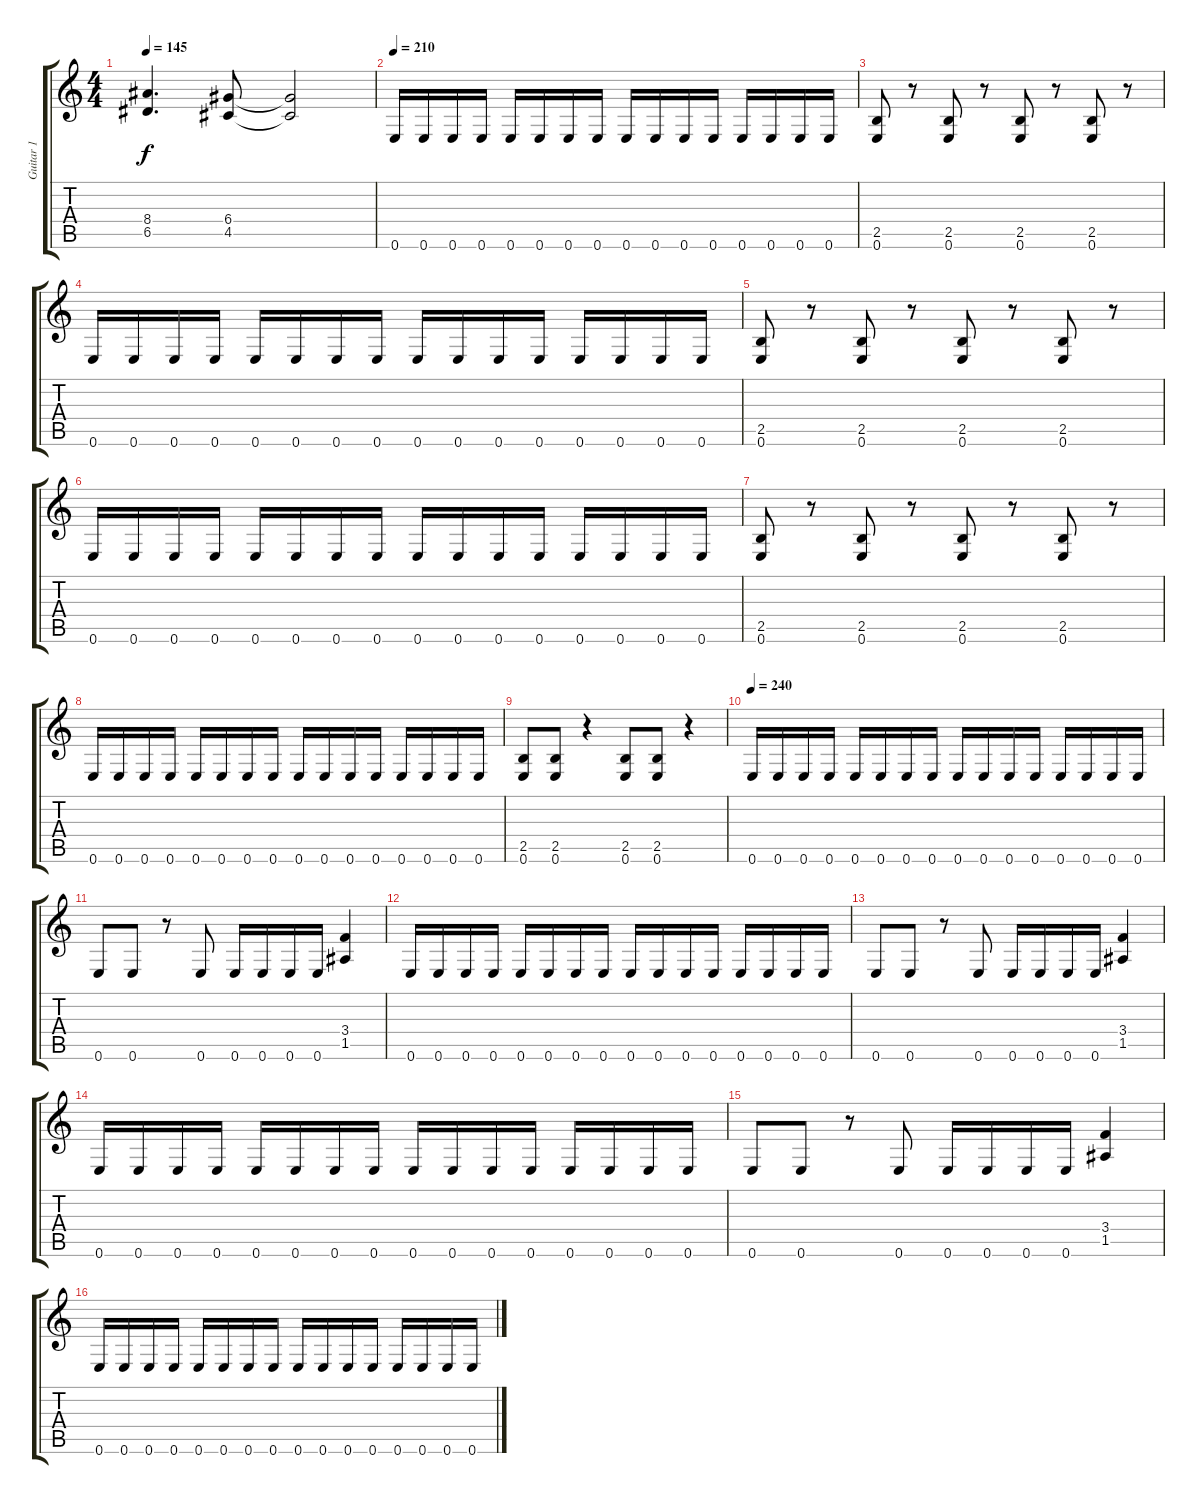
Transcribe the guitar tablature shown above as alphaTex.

\track ("Guitar 1" "Guitar 1") {instrument distortionguitar}
\staff {score tabs}
\tuning (E4 B3 G3 D3 A2 E2) {hide}
\ts (4 4)
\tempo 145
\clef g2
\ks c
(8.4 6.5).4{d dy f} (6.4 4.5).8 (6.4{t} 4.5{t}).2 |
\tempo 210
0.6.16 0.6.16 0.6.16 0.6.16 0.6.16 0.6.16 0.6.16 0.6.16 0.6.16 0.6.16 0.6.16 0.6.16 0.6.16 0.6.16 0.6.16 0.6.16 |
(2.5 0.6).8 r.8 (2.5 0.6).8 r.8 (2.5 0.6).8 r.8 (2.5 0.6).8 r.8 |
0.6.16 0.6.16 0.6.16 0.6.16 0.6.16 0.6.16 0.6.16 0.6.16 0.6.16 0.6.16 0.6.16 0.6.16 0.6.16 0.6.16 0.6.16 0.6.16 |
(2.5 0.6).8 r.8 (2.5 0.6).8 r.8 (2.5 0.6).8 r.8 (2.5 0.6).8 r.8 |
0.6.16 0.6.16 0.6.16 0.6.16 0.6.16 0.6.16 0.6.16 0.6.16 0.6.16 0.6.16 0.6.16 0.6.16 0.6.16 0.6.16 0.6.16 0.6.16 |
(2.5 0.6).8 r.8 (2.5 0.6).8 r.8 (2.5 0.6).8 r.8 (2.5 0.6).8 r.8 |
0.6.16 0.6.16 0.6.16 0.6.16 0.6.16 0.6.16 0.6.16 0.6.16 0.6.16 0.6.16 0.6.16 0.6.16 0.6.16 0.6.16 0.6.16 0.6.16 |
(2.5 0.6).8 (2.5 0.6).8 r.4 (2.5 0.6).8 (2.5 0.6).8 r.4 |
\tempo 240
0.6.16 0.6.16 0.6.16 0.6.16 0.6.16 0.6.16 0.6.16 0.6.16 0.6.16 0.6.16 0.6.16 0.6.16 0.6.16 0.6.16 0.6.16 0.6.16 |
0.6.8 0.6.8 r.8 0.6.8 0.6.16 0.6.16 0.6.16 0.6.16 (3.4 1.5).4 |
0.6.16 0.6.16 0.6.16 0.6.16 0.6.16 0.6.16 0.6.16 0.6.16 0.6.16 0.6.16 0.6.16 0.6.16 0.6.16 0.6.16 0.6.16 0.6.16 |
0.6.8 0.6.8 r.8 0.6.8 0.6.16 0.6.16 0.6.16 0.6.16 (3.4 1.5).4 |
0.6.16 0.6.16 0.6.16 0.6.16 0.6.16 0.6.16 0.6.16 0.6.16 0.6.16 0.6.16 0.6.16 0.6.16 0.6.16 0.6.16 0.6.16 0.6.16 |
0.6.8 0.6.8 r.8 0.6.8 0.6.16 0.6.16 0.6.16 0.6.16 (3.4 1.5).4 |
0.6.16 0.6.16 0.6.16 0.6.16 0.6.16 0.6.16 0.6.16 0.6.16 0.6.16 0.6.16 0.6.16 0.6.16 0.6.16 0.6.16 0.6.16 0.6.16
